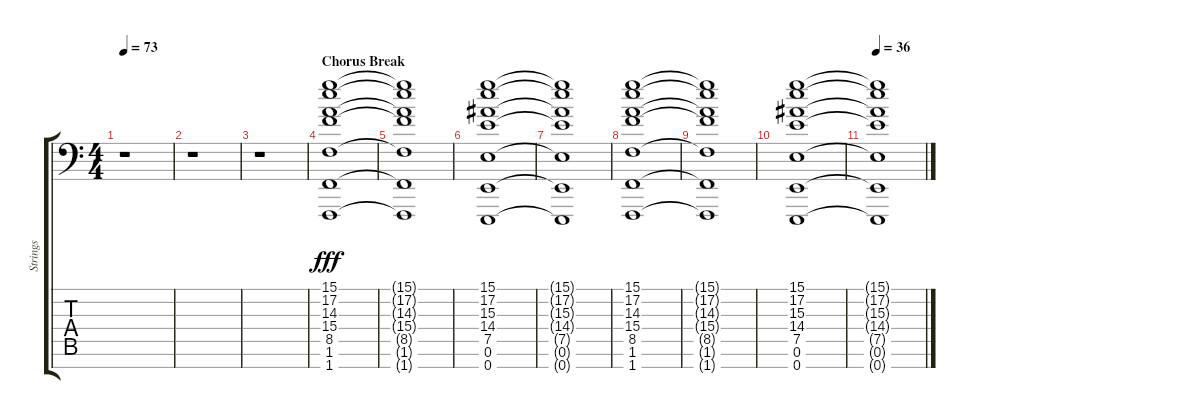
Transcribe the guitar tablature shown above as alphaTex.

\track ("Strings" "Strings") {instrument pad8sweep}
\staff {score tabs}
\tuning (E4 B3 G3 D3 A2 E2 E1) {hide}
\ts (4 4)
\tempo 73
\clef f4
\ks c
r.1{dy f} |
r.1 |
r.1 |
\section ("" "Chorus Break")
(15.1 17.2 14.3 15.4 8.5 1.6 1.7).1{dy fff} |
(15.1{t} 17.2{t} 14.3{t} 15.4{t} 8.5{t} 1.6{t} 1.7{t}).1 |
(15.1 17.2 15.3 14.4 7.5 0.6 0.7).1 |
(15.1{t} 17.2{t} 15.3{t} 14.4{t} 7.5{t} 0.6{t} 0.7{t}).1 |
(15.1 17.2 14.3 15.4 8.5 1.6 1.7).1 |
(15.1{t} 17.2{t} 14.3{t} 15.4{t} 8.5{t} 1.6{t} 1.7{t}).1 |
(15.1 17.2 15.3 14.4 7.5 0.6 0.7).1 |
\tempo 36
(15.1{t} 17.2{t} 15.3{t} 14.4{t} 7.5{t} 0.6{t} 0.7{t}).1
